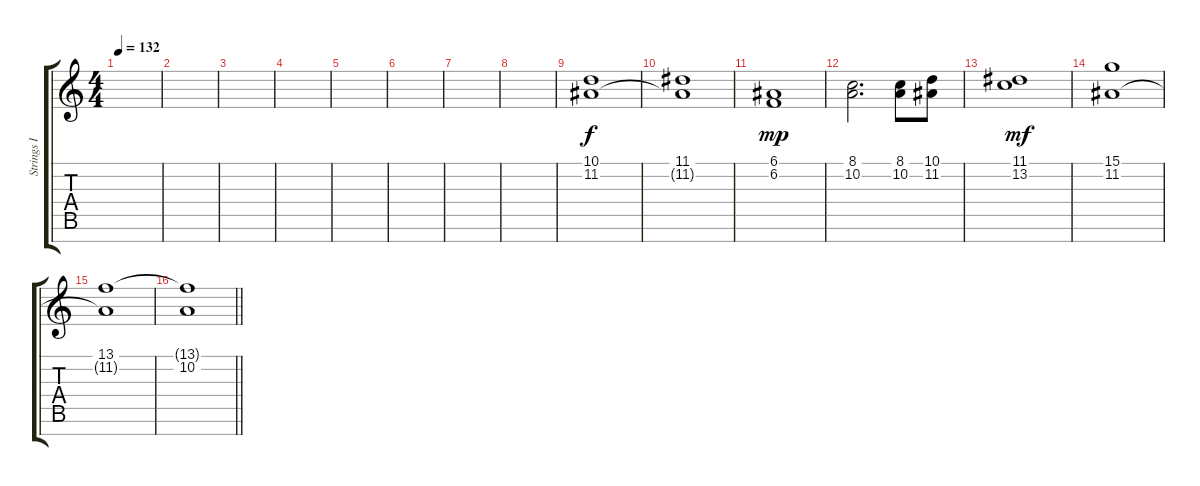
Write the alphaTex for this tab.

\track ("Strings I" "Strings I") {instrument stringensemble1}
\staff {score tabs}
\tuning (E4 B3 G3 D3 A2 E2 B1) {hide}
\ts (4 4)
\tempo 132
\clef g2
\ks c
|
|
|
|
|
|
|
|
(10.1 11.2).1{instrument stringensemble2} |
(11.1 11.2{t}).1 |
(6.1 6.2).1{dy mp} |
(8.1 10.2).2{d} (8.1 10.2).8{instrument stringensemble1} (10.1 11.2).8 |
(11.1 13.2).1{dy mf instrument stringensemble2} |
(15.1 11.2).1 |
(13.1 11.2{t}).1 |
\barLineRight lightlight
(13.1{t} 10.2).1
